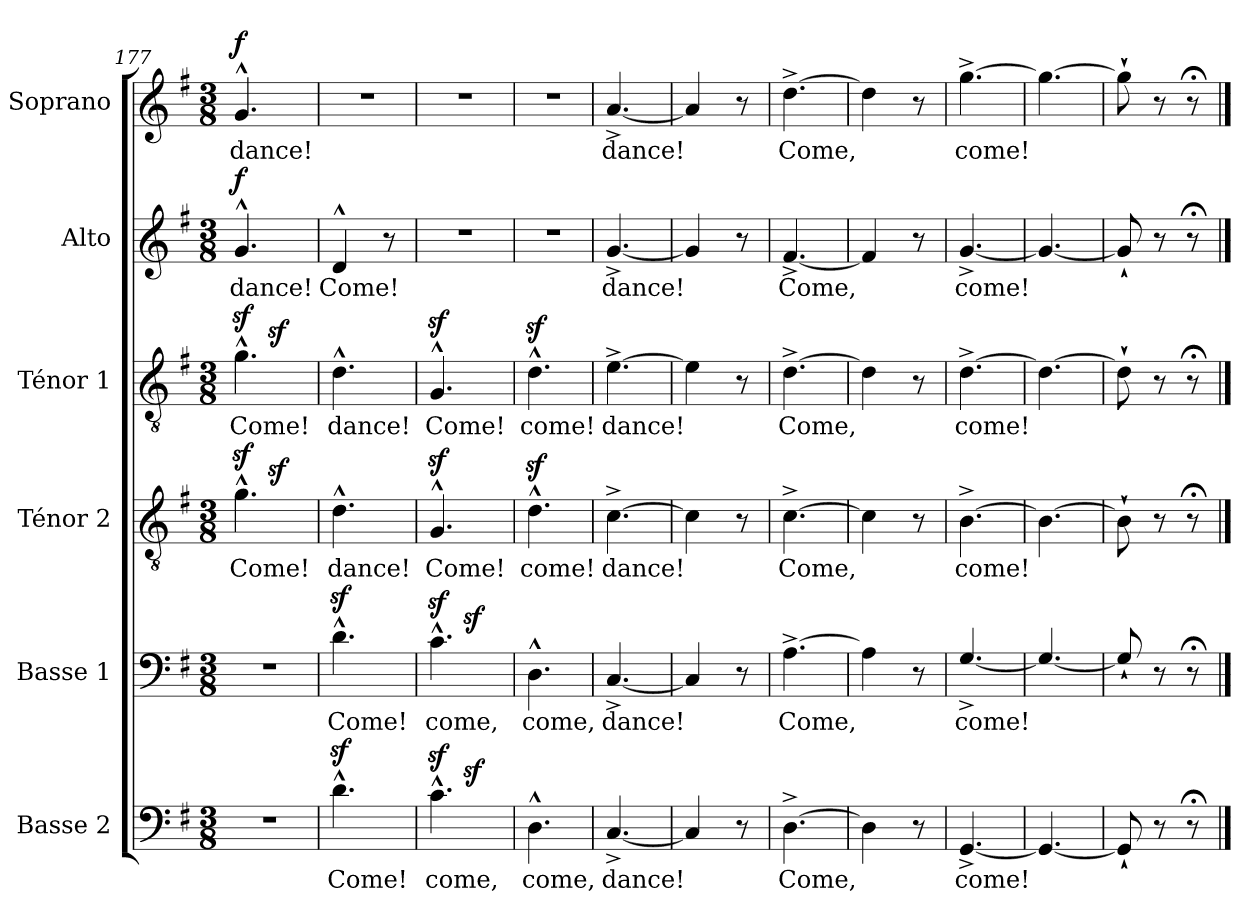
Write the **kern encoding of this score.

**kern	**text	**dynam	**kern	**text	**dynam	**kern	**text	**dynam	**kern	**text	**dynam	**kern	**text	**dynam	**kern	**text	**dynam
*part6	*part6	*part6	*part5	*part5	*part5	*part4	*part4	*part4	*part3	*part3	*part3	*part2	*part2	*part2	*part1	*part1	*part1
*staff6	*staff6	*staff6	*staff5	*staff5	*staff5	*staff4	*staff4	*staff4	*staff3	*staff3	*staff3	*staff2	*staff2	*staff2	*staff1	*staff1	*staff1
*I"Basse 2	*	*	*I"Basse 1	*	*	*I"Ténor 2	*	*	*I"Ténor 1	*	*	*I"Alto	*	*	*I"Soprano	*	*
*I'B. 2	*	*	*I'B. 1	*	*	*I'T. 2	*	*	*I'T. 1	*	*	*I'A.	*	*	*I'S.	*	*
*clefF4	*	*	*clefF4	*	*	*clefGv2	*	*	*clefGv2	*	*	*clefG2	*	*	*clefG2	*	*
*k[f#]	*	*	*k[f#]	*	*	*k[f#]	*	*	*k[f#]	*	*	*k[f#]	*	*	*k[f#]	*	*
*M3/8	*	*	*M3/8	*	*	*M3/8	*	*	*M3/8	*	*	*M3/8	*	*	*M3/8	*	*
=177	=177	=177	=177	=177	=177	=177	=177	=177	=177	=177	=177	=177	=177	=177	=177	=177	=177
!	!	!	!	!	!	!	!LO:LY:b	!	!	!LO:LY:b	!	!	!LO:LY:b	!LO:DY:a	!	!LO:LY:b	!LO:DY:a
*	*	*	*	*	*	*^	*	*	*^	*	*	*	*	*	*	*	*
4.r	.	.	4.r	.	.	4.gz>^^\	8ryy	Come!	.	4.gz>^^\	8ryy	Come!	.	4.g^^/	dance!	f	4.g^^/	dance!	f
!	!	!	!	!	!	!	!	!	!LO:DY:a	!	!	!	!LO:DY:a	!	!	!	!	!	!
.	.	.	.	.	.	.	4ryy	.	sf	.	4ryy	.	sf	.	.	.	.	.	.
=178	=178	=178	=178	=178	=178	=178	=178	=178	=178	=178	=178	=178	=178	=178	=178	=178	=178	=178	=178
!	!LO:LY:b	!	!	!LO:LY:b	!	!	!	!LO:LY:b	!	!	!	!LO:LY:b	!	!	!LO:LY:b	!	!	!	!
*	*	*	*	*	*	*v	*v	*	*	*	*	*	*	*	*	*	*	*	*
*	*	*	*	*	*	*	*	*	*v	*v	*	*	*	*	*	*	*	*
4.dz>^^\	Come!	.	4.dz>^^\	Come!	.	4.d^^\	dance!	.	4.d^^\	dance!	.	4d^^/	Come!	.	4.r	.	.
.	.	.	.	.	.	.	.	.	.	.	.	8r	.	.	.	.	.
=179	=179	=179	=179	=179	=179	=179	=179	=179	=179	=179	=179	=179	=179	=179	=179	=179	=179
!	!LO:LY:b	!	!	!LO:LY:b	!	!	!LO:LY:b	!	!	!LO:LY:b	!	!	!	!	!	!	!
*^	*	*	*^	*	*	*	*	*	*	*	*	*	*	*	*	*	*
4.cz>^^\	8ryy	come,	.	4.cz>^^\	8ryy	come,	.	4.Gz>^^/	Come!	.	4.Gz>^^/	Come!	.	4.r	.	.	4.r	.	.
!	!	!	!LO:DY:a	!	!	!	!LO:DY:a	!	!	!	!	!	!	!	!	!	!	!	!
.	4ryy	.	sf	.	4ryy	.	sf	.	.	.	.	.	.	.	.	.	.	.	.
=180	=180	=180	=180	=180	=180	=180	=180	=180	=180	=180	=180	=180	=180	=180	=180	=180	=180	=180	=180
!	!	!LO:LY:b	!	!	!	!LO:LY:b	!	!	!LO:LY:b	!	!	!LO:LY:b	!	!	!	!	!	!	!
*v	*v	*	*	*	*	*	*	*	*	*	*	*	*	*	*	*	*	*	*
*	*	*	*v	*v	*	*	*	*	*	*	*	*	*	*	*	*	*	*
4.D^^\	come,	.	4.D^^\	come,	.	4.dz>^^\	come!	.	4.dz>^^\	come!	.	4.r	.	.	4.r	.	.
=181	=181	=181	=181	=181	=181	=181	=181	=181	=181	=181	=181	=181	=181	=181	=181	=181	=181
!	!LO:LY:b	!	!	!LO:LY:b	!	!	!LO:LY:b	!	!	!LO:LY:b	!	!	!LO:LY:b	!	!	!LO:LY:b	!
[<4.C^</	dance!	.	[<4.C^</	dance!	.	[<4.c^>\	dance!	.	[>4.e^>\	dance!	.	[<4.g^</	dance!	.	[<4.a^</	dance!	.
=182	=182	=182	=182	=182	=182	=182	=182	=182	=182	=182	=182	=182	=182	=182	=182	=182	=182
4C/]	.	.	4C/]	.	.	4c\]	.	.	4e\]	.	.	4g/]	.	.	4a/]	.	.
8r	.	.	8r	.	.	8r	.	.	8r	.	.	8r	.	.	8r	.	.
=183	=183	=183	=183	=183	=183	=183	=183	=183	=183	=183	=183	=183	=183	=183	=183	=183	=183
!	!LO:LY:b	!	!	!LO:LY:b	!	!	!LO:LY:b	!	!	!LO:LY:b	!	!	!LO:LY:b	!	!	!LO:LY:b	!
[<4.D^>\	Come,	.	[>4.A^>\	Come,	.	[<4.c^>\	Come,	.	[>4.d^>\	Come,	.	[<4.f#^</	Come,	.	[>4.dd^>\	Come,	.
=184	=184	=184	=184	=184	=184	=184	=184	=184	=184	=184	=184	=184	=184	=184	=184	=184	=184
4D\]	.	.	4A\]	.	.	4c\]	.	.	4d\]	.	.	4f#/]	.	.	4dd\]	.	.
8r	.	.	8r	.	.	8r	.	.	8r	.	.	8r	.	.	8r	.	.
=185	=185	=185	=185	=185	=185	=185	=185	=185	=185	=185	=185	=185	=185	=185	=185	=185	=185
!	!LO:LY:b	!	!	!LO:LY:b	!	!	!LO:LY:b	!	!	!LO:LY:b	!	!	!LO:LY:b	!	!	!LO:LY:b	!
[<4.GG^</	come!	.	[>4.G^</	come!	.	[<4.B^>\	come!	.	[>4.d^>\	come!	.	[<4.g^</	come!	.	[>4.gg^>\	come!	.
=186	=186	=186	=186	=186	=186	=186	=186	=186	=186	=186	=186	=186	=186	=186	=186	=186	=186
4.GG/_	.	.	4.G/_	.	.	4.B\_	.	.	4.d\_	.	.	4.g/_	.	.	4.gg\_	.	.
=187	=187	=187	=187	=187	=187	=187	=187	=187	=187	=187	=187	=187	=187	=187	=187	=187	=187
8GG`</]	.	.	8G`</]	.	.	8B`>\]	.	.	8d`>\]	.	.	8g`</]	.	.	8gg`>\]	.	.
8r	.	.	8r	.	.	8r	.	.	8r	.	.	8r	.	.	8r	.	.
8r;<	.	.	8r;<	.	.	8r;<	.	.	8r;<	.	.	8r;<	.	.	8r;<	.	.
==	==	==	==	==	==	==	==	==	==	==	==	==	==	==	==	==	==
*-	*-	*-	*-	*-	*-	*-	*-	*-	*-	*-	*-	*-	*-	*-	*-	*-	*-
